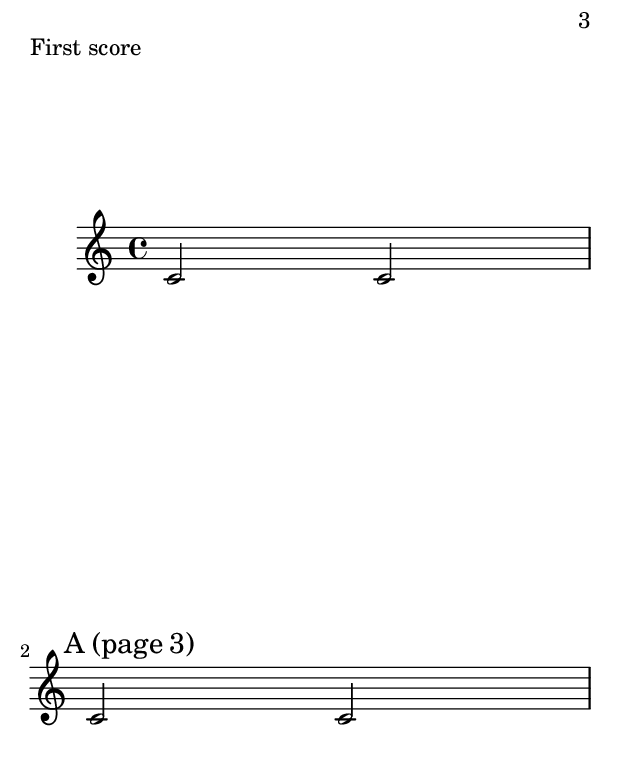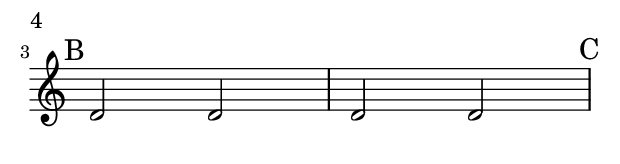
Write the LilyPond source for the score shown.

%% DO NOT EDIT this file manually; it is automatically
%% generated from LSR http://lsr.dsi.unimi.it
%% Make any changes in LSR itself, or in Documentation/snippets/new/ ,
%% and then run scripts/auxiliar/makelsr.py
%%
%% This file is in the public domain.
\version "2.17.25"

\header {
  lsrtags = "spacing"

  texidoc = "
Page labels may be placed inside music or at top-level, and referred to
in markups.

"
  doctitle = "Page label"
} % begin verbatim


#(set-default-paper-size "a6")

#(define-markup-command (toc-line layout props label text)
  (symbol? markup?)
  (interpret-markup layout props
   (markup #:fill-line (text #:page-ref label "8" "?"))))

\book {
  \markup \huge \fill-line { \null Title Page \null }

  \pageBreak

  \label #'toc
  \markup \column {
    \large \fill-line { \null Table of contents \null }
    \toc-line #'toc "Table of contents"
    \toc-line #'firstScore "First Score"
    \toc-line #'markA "Mark A"
    \toc-line #'markB "Mark B"
    \toc-line #'markC "Mark C"
    \toc-line #'unknown "Unknown label"
  }

  \pageBreak

  \label #'firstScore
  \score {
    \new Staff \relative c' {
      c2 c
      \mark \markup {
        A (page \concat { \page-ref #'markA "0" "?" ) }
      } \label #'markA
      c2 c
      \pageBreak
      \mark "B" \label #'markB
      d2 d
      d2 d
      \once \override Score.RehearsalMark.break-visibility =
        #begin-of-line-invisible
      \mark "C" \label #'markC
    }
    \header { piece = "First score" }
  }
}
